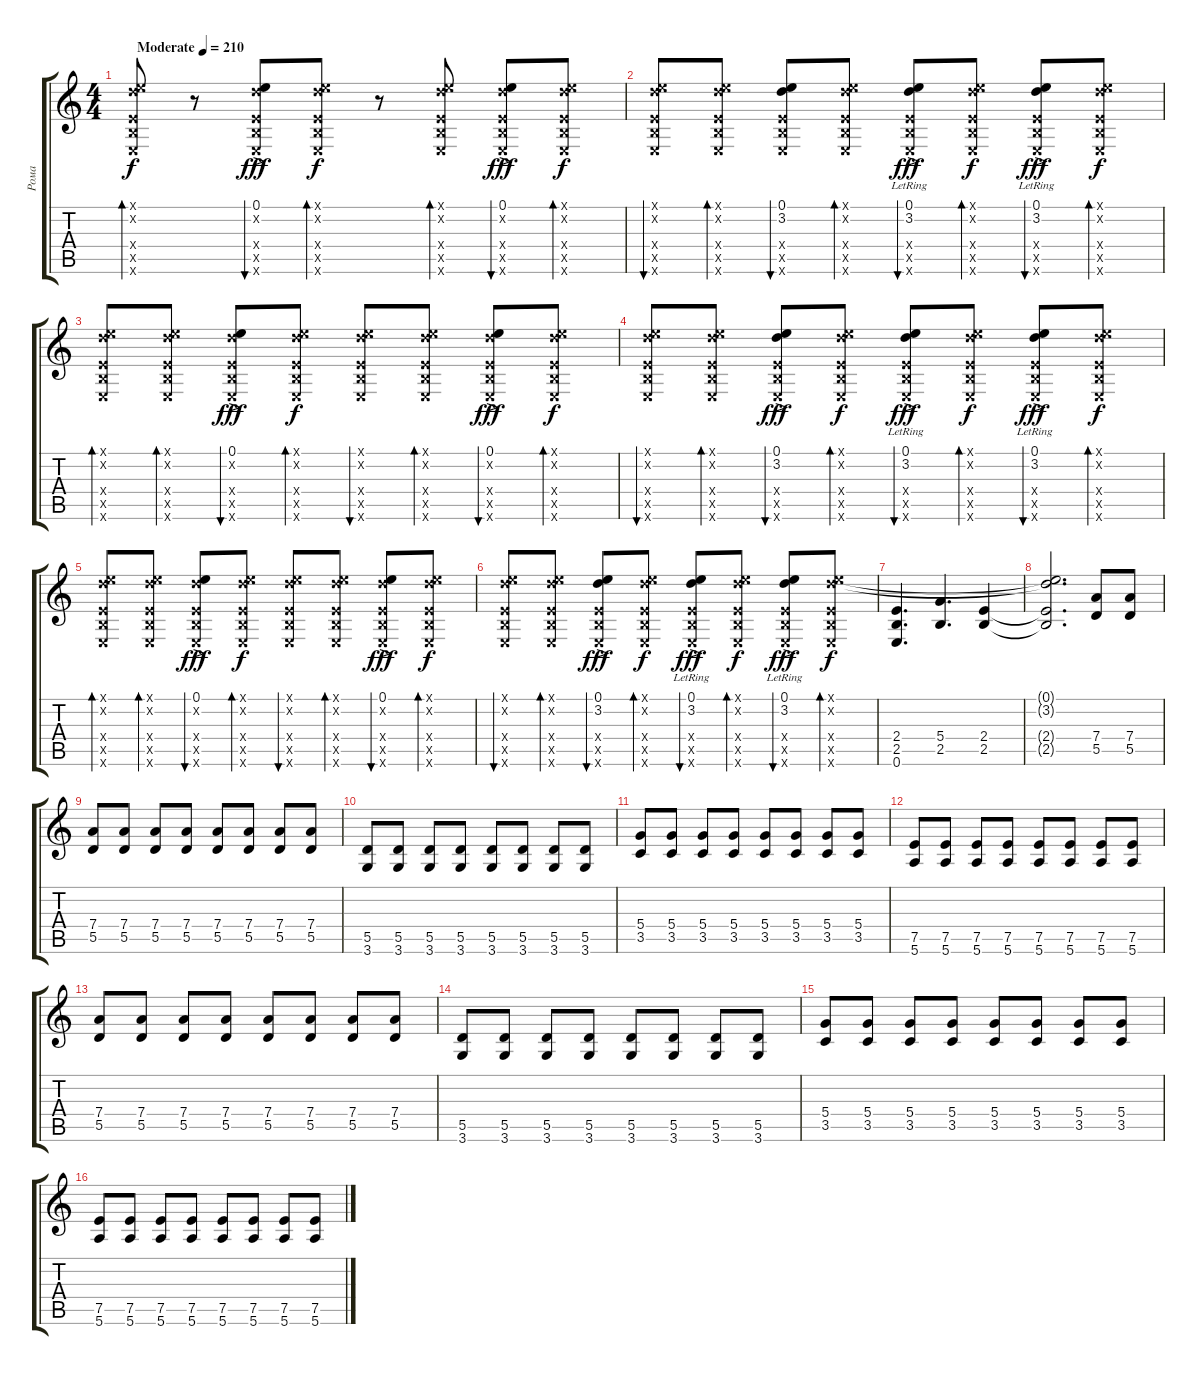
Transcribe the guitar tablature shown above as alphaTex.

\track ("Рома" "Рома") {instrument overdrivenguitar}
\staff {score tabs}
\tuning (E4 B3 G3 D3 A2 E2) {hide}
\ts (4 4)
\tempo (210 "Moderate")
\clef g2
\ks c
(0.1{x} 3.2{x} 2.4{x} 2.5{x} 0.6{x}).8{bd 120 dy f instrument overdrivenguitar} r.8 (0.1 3.2{ac x} 2.4{x} 2.5{x} 0.6{x}).8{bu 60 dy fff} (0.1{x} 3.2{x} 2.4{x} 2.5{x} 0.6{x}).8{bd 60 dy f} r.8 (0.1{x} 3.2{x} 2.4{x} 2.5{x} 0.6{x}).8{bd 60} (0.1 3.2{ac x} 2.4{x} 2.5{x} 0.6{x}).8{bu 60 dy fff} (0.1{x} 3.2{x} 2.4{x} 2.5{x} 0.6{x}).8{bd 60 dy f} |
(0.1{x} 3.2{x} 2.4{x} 2.5{x} 0.6{x}).8{bu 60} (0.1{x} 3.2{x} 2.4{x} 2.5{x} 0.6{x}).8{bd 60} (0.1 3.2 2.4{x} 2.5{x} 0.6{x}).8{bu 60} (0.1{x} 3.2{x} 2.4{x} 2.5{x} 0.6{x}).8{bd 60} (0.1 3.2{lr} 2.4{ac x} 2.5{x} 0.6{x}).8{bu 60 dy fff} (0.1{x} 3.2{x} 2.4{x} 2.5{x} 0.6{x}).8{bd 60 dy f} (0.1 3.2{lr} 2.4{ac x} 2.5{x} 0.6{x}).8{bu 60 dy fff} (0.1{x} 3.2{x} 2.4{x} 2.5{x} 0.6{x}).8{bd 60 dy f} |
(0.1{x} 3.2{x} 2.4{x} 2.5{x} 0.6{x}).8{bd 120} (0.1{x} 3.2{x} 2.4{x} 2.5{x} 0.6{x}).8{bd 60} (0.1 3.2{ac x} 2.4{x} 2.5{x} 0.6{x}).8{bu 60 dy fff} (0.1{x} 3.2{x} 2.4{x} 2.5{x} 0.6{x}).8{bd 60 dy f} (0.1{x} 3.2{x} 2.4{x} 2.5{x} 0.6{x}).8{bu 60} (0.1{x} 3.2{x} 2.4{x} 2.5{x} 0.6{x}).8{bd 60} (0.1 3.2{ac x} 2.4{x} 2.5{x} 0.6{x}).8{bu 60 dy fff} (0.1{x} 3.2{x} 2.4{x} 2.5{x} 0.6{x}).8{bd 60 dy f} |
(0.1{x} 3.2{x} 2.4{x} 2.5{x} 0.6{x}).8{bu 60} (0.1{x} 3.2{x} 2.4{x} 2.5{x} 0.6{x}).8{bd 60} (0.1{ac} 3.2 2.4{x} 2.5{x} 0.6{x}).8{bu 60 dy fff} (0.1{x} 3.2{x} 2.4{x} 2.5{x} 0.6{x}).8{bd 60 dy f} (0.1 3.2{lr} 2.4{ac x} 2.5{x} 0.6{x}).8{bu 60 dy fff} (0.1{x} 3.2{x} 2.4{x} 2.5{x} 0.6{x}).8{bd 60 dy f} (0.1 3.2{lr} 2.4{ac x} 2.5{x} 0.6{x}).8{bu 60 dy fff} (0.1{x} 3.2{x} 2.4{x} 2.5{x} 0.6{x}).8{bd 60 dy f} |
(0.1{x} 3.2{x} 2.4{x} 2.5{x} 0.6{x}).8{bd 120} (0.1{x} 3.2{x} 2.4{x} 2.5{x} 0.6{x}).8{bd 60} (0.1 3.2{ac x} 2.4{x} 2.5{x} 0.6{x}).8{bu 60 dy fff} (0.1{x} 3.2{x} 2.4{x} 2.5{x} 0.6{x}).8{bd 60 dy f} (0.1{x} 3.2{x} 2.4{x} 2.5{x} 0.6{x}).8{bu 60} (0.1{x} 3.2{x} 2.4{x} 2.5{x} 0.6{x}).8{bd 60} (0.1 3.2{ac x} 2.4{x} 2.5{x} 0.6{x}).8{bu 60 dy fff} (0.1{x} 3.2{x} 2.4{x} 2.5{x} 0.6{x}).8{bd 60 dy f} |
(0.1{x} 3.2{x} 2.4{x} 2.5{x} 0.6{x}).8{bu 60} (0.1{x} 3.2{x} 2.4{x} 2.5{x} 0.6{x}).8{bd 60} (0.1{ac} 3.2 2.4{x} 2.5{x} 0.6{x}).8{bu 60 dy fff} (0.1{x} 3.2{x} 2.4{x} 2.5{x} 0.6{x}).8{bd 60 dy f} (0.1 3.2{lr} 2.4{ac x} 2.5{x} 0.6{x}).8{bu 60 dy fff} (0.1{x} 3.2{x} 2.4{x} 2.5{x} 0.6{x}).8{bd 60 dy f} (0.1 3.2{lr} 2.4{ac x} 2.5{x} 0.6{x}).8{bu 60 dy fff} (0.1{x} 3.2{x} 2.4{x} 2.5{x} 0.6{x}).8{bd 60 dy f} |
(2.4 2.5 0.6).4{d} (5.4 2.5).4{d} (2.4 2.5).4 |
(0.1{t} 3.2{t} 2.4{t} 2.5{t}).2{d} (7.4 5.5).8 (7.4 5.5).8 |
(7.4 5.5).8 (7.4 5.5).8 (7.4 5.5).8 (7.4 5.5).8 (7.4 5.5).8 (7.4 5.5).8 (7.4 5.5).8 (7.4 5.5).8 |
(5.5 3.6).8 (5.5 3.6).8 (5.5 3.6).8 (5.5 3.6).8 (5.5 3.6).8 (5.5 3.6).8 (5.5 3.6).8 (5.5 3.6).8 |
(5.4 3.5).8 (5.4 3.5).8 (5.4 3.5).8 (5.4 3.5).8 (5.4 3.5).8 (5.4 3.5).8 (5.4 3.5).8 (5.4 3.5).8 |
(7.5 5.6).8 (7.5 5.6).8 (7.5 5.6).8 (7.5 5.6).8 (7.5 5.6).8 (7.5 5.6).8 (7.5 5.6).8 (7.5 5.6).8 |
(7.4 5.5).8 (7.4 5.5).8 (7.4 5.5).8 (7.4 5.5).8 (7.4 5.5).8 (7.4 5.5).8 (7.4 5.5).8 (7.4 5.5).8 |
(5.5 3.6).8 (5.5 3.6).8 (5.5 3.6).8 (5.5 3.6).8 (5.5 3.6).8 (5.5 3.6).8 (5.5 3.6).8 (5.5 3.6).8 |
(5.4 3.5).8 (5.4 3.5).8 (5.4 3.5).8 (5.4 3.5).8 (5.4 3.5).8 (5.4 3.5).8 (5.4 3.5).8 (5.4 3.5).8 |
(7.5 5.6).8 (7.5 5.6).8 (7.5 5.6).8 (7.5 5.6).8 (7.5 5.6).8 (7.5 5.6).8 (7.5 5.6).8 (7.5 5.6).8
